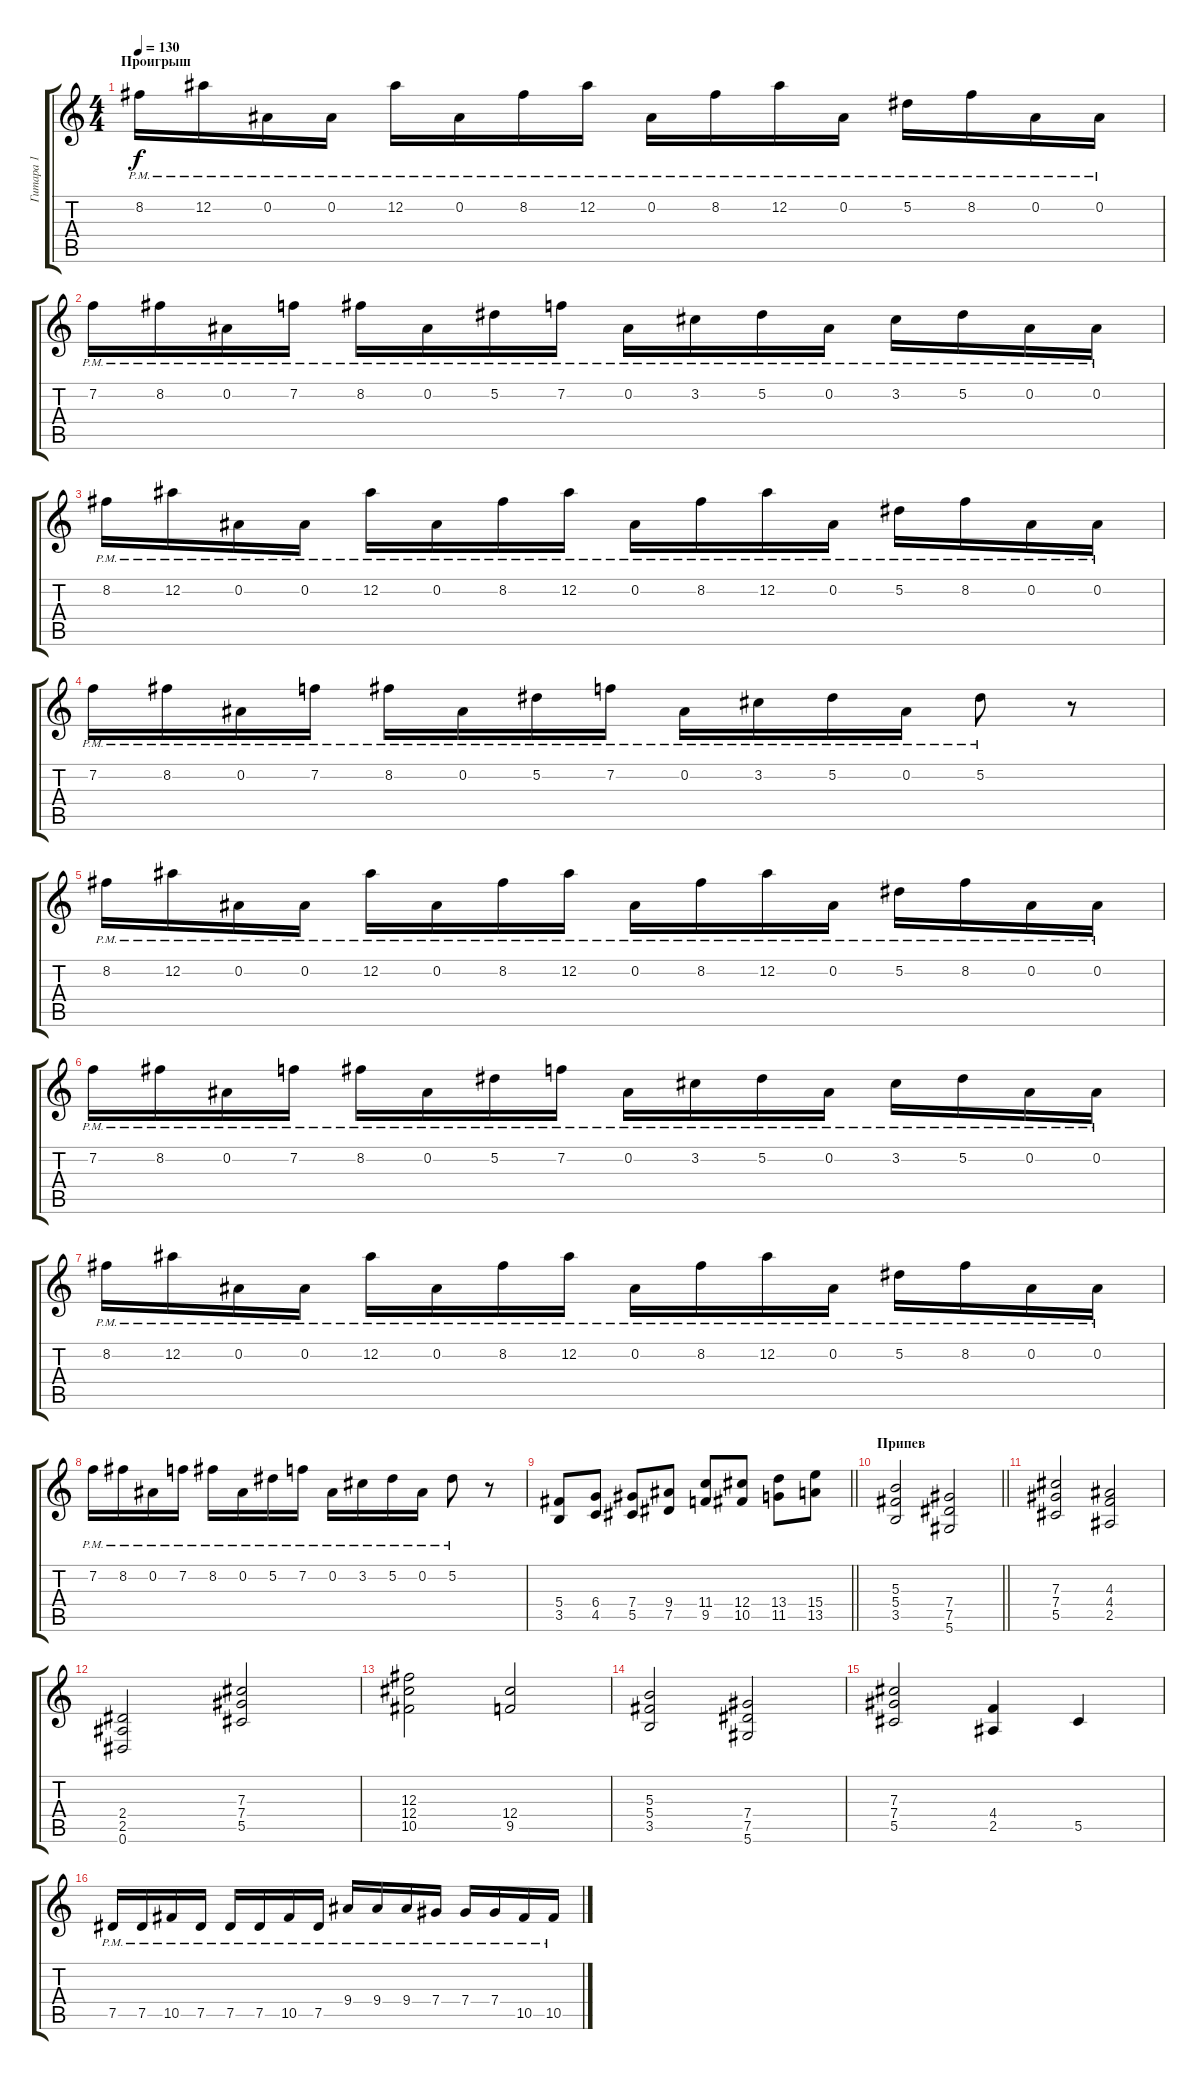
\track ("Гитара 1" "Гитара 1") {instrument distortionguitar}
\staff {score tabs}
\tuning (Eb4 Bb3 Gb3 Db3 Ab2 Eb2) {hide}
\ts (4 4)
\section ("" "Проигрыш")
\tempo 130
\clef g2
\ks c
8.2{pm}.16{dy f} 12.2{pm}.16 0.2{pm}.16 0.2{pm}.16 12.2{pm}.16 0.2{pm}.16 8.2{pm}.16 12.2{pm}.16 0.2{pm}.16 8.2{pm}.16 12.2{pm}.16 0.2{pm}.16 5.2{pm}.16 8.2{pm}.16 0.2{pm}.16 0.2{pm}.16 |
7.2{pm}.16 8.2{pm}.16 0.2{pm}.16 7.2{pm}.16 8.2{pm}.16 0.2{pm}.16 5.2{pm}.16 7.2{pm}.16 0.2{pm}.16 3.2{pm}.16 5.2{pm}.16 0.2{pm}.16 3.2{pm}.16 5.2{pm}.16 0.2{pm}.16 0.2{pm}.16 |
8.2{pm}.16 12.2{pm}.16 0.2{pm}.16 0.2{pm}.16 12.2{pm}.16 0.2{pm}.16 8.2{pm}.16 12.2{pm}.16 0.2{pm}.16 8.2{pm}.16 12.2{pm}.16 0.2{pm}.16 5.2{pm}.16 8.2{pm}.16 0.2{pm}.16 0.2{pm}.16 |
7.2{pm}.16 8.2{pm}.16 0.2{pm}.16 7.2{pm}.16 8.2{pm}.16 0.2{pm}.16 5.2{pm}.16 7.2{pm}.16 0.2{pm}.16 3.2{pm}.16 5.2{pm}.16 0.2{pm}.16 5.2{pm}.8 r.8 |
8.2{pm}.16 12.2{pm}.16 0.2{pm}.16 0.2{pm}.16 12.2{pm}.16 0.2{pm}.16 8.2{pm}.16 12.2{pm}.16 0.2{pm}.16 8.2{pm}.16 12.2{pm}.16 0.2{pm}.16 5.2{pm}.16 8.2{pm}.16 0.2{pm}.16 0.2{pm}.16 |
7.2{pm}.16 8.2{pm}.16 0.2{pm}.16 7.2{pm}.16 8.2{pm}.16 0.2{pm}.16 5.2{pm}.16 7.2{pm}.16 0.2{pm}.16 3.2{pm}.16 5.2{pm}.16 0.2{pm}.16 3.2{pm}.16 5.2{pm}.16 0.2{pm}.16 0.2{pm}.16 |
8.2{pm}.16 12.2{pm}.16 0.2{pm}.16 0.2{pm}.16 12.2{pm}.16 0.2{pm}.16 8.2{pm}.16 12.2{pm}.16 0.2{pm}.16 8.2{pm}.16 12.2{pm}.16 0.2{pm}.16 5.2{pm}.16 8.2{pm}.16 0.2{pm}.16 0.2{pm}.16 |
7.2{pm}.16 8.2{pm}.16 0.2{pm}.16 7.2{pm}.16 8.2{pm}.16 0.2{pm}.16 5.2{pm}.16 7.2{pm}.16 0.2{pm}.16 3.2{pm}.16 5.2{pm}.16 0.2{pm}.16 5.2{pm}.8 r.8 |
\barLineRight lightlight
(5.4 3.5).8 (6.4 4.5).8 (7.4 5.5).8 (9.4 7.5).8 (11.4 9.5).8 (12.4 10.5).8 (13.4 11.5).8 (15.4 13.5).8 |
\section ("" "Припев")
\barLineRight lightlight
(5.3 5.4 3.5).2 (7.4 7.5 5.6).2 |
\section ("" "")
(7.3 7.4 5.5).2 (4.3 4.4 2.5).2 |
(2.4 2.5 0.6).2 (7.3 7.4 5.5).2 |
(12.3 12.4 10.5).2 (12.4 9.5).2 |
(5.3 5.4 3.5).2 (7.4 7.5 5.6).2 |
(7.3 7.4 5.5).2 (4.4 2.5).4 5.5.4 |
7.5{pm}.16 7.5{pm}.16 10.5{pm}.16 7.5{pm}.16 7.5{pm}.16 7.5{pm}.16 10.5{pm}.16 7.5{pm}.16 9.4{pm}.16 9.4{pm}.16 9.4{pm}.16 7.4{pm}.16 7.4{pm}.16 7.4{pm}.16 10.5{pm}.16 10.5{pm}.16
